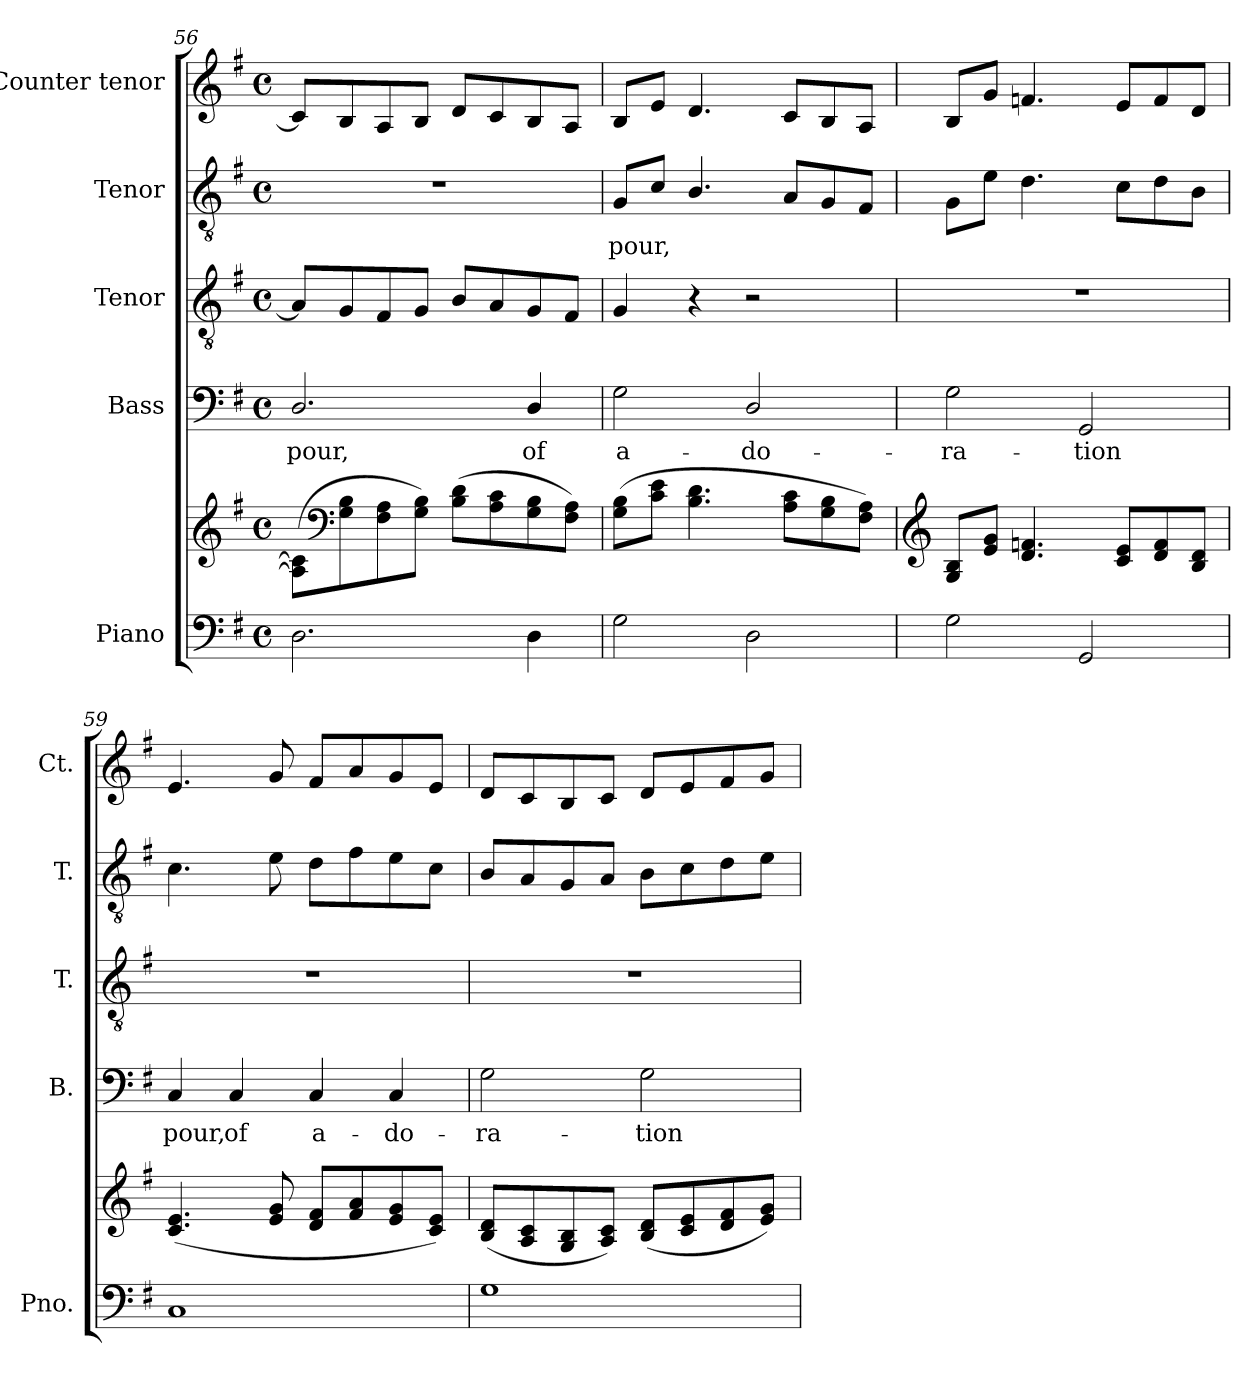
**kern	**kern	**kern	**text	**kern	**kern	**text	**kern
*part5	*part5	*part4	*part4	*part3	*part2	*part2	*part1
*staff6	*staff5	*staff4	*staff4	*staff3	*staff2	*staff2	*staff1
*I"Piano	*	*I"Bass	*	*I"Tenor	*I"Tenor	*	*I"Counter tenor
*I'Pno.	*	*I'B.	*	*I'T.	*I'T.	*	*I'Ct.
!!LO:PB:g=z
*clefF4	*clefG2	*clefF4	*	*clefGv2	*clefGv2	*	*clefG2
*	*	*	*	*ITrd7c12	*ITrd7c12	*	*
*k[f#]	*k[f#]	*k[f#]	*	*k[f#]	*k[f#]	*	*k[f#]
*G:	*G:	*G:	*	*G:	*G:	*	*G:
*M4/4	*M4/4	*M4/4	*	*M4/4	*M4/4	*	*M4/4
*met(c)	*met(c)	*met(c)	*	*met(c)	*met(c)	*	*met(c)
=56	=56	=56	=56	=56	=56	=56	=56
!	!	!	!LO:LY:b:color=#000000	!	!	!	!
2.Di\	(8Ai\] 8ci]L	2.Di/	pour,	8AAi/L]	1r	.	8ci/L]
*	*clefF4	*	*	*	*	*	*
.	8Gi\ 8Bi	.	.	8GGi/	.	.	8Bi/
.	8F#i\ 8Ai	.	.	8FF#i/	.	.	8Ai/
.	8Gi\ 8BiJ)	.	.	8GGi/J	.	.	8Bi/J
.	(8Bi\ 8diL	.	.	8BBi/L	.	.	8di/L
.	8Ai\ 8ci	.	.	8AAi/	.	.	8ci/
!	!	!	!LO:LY:b:color=#000000	!	!	!	!
4Di\	8Gi\ 8Bi	4Di/	of	8GGi/	.	.	8Bi/
.	8F#i\ 8AiJ)	.	.	8FF#i/J	.	.	8Ai/J
=57	=57	=57	=57	=57	=57	=57	=57
!	!	!	!LO:LY:b:color=#000000	!	!	!	!
!	!	!	!	!	!	!LO:LY:b:color=#000000	!
2Gi\	(8Gi\ 8BiL	2Gi\	a-	4GGi/	8GGi/L	pour,	8Bi/L
.	8ci\ 8eiJ	.	.	.	8Ci/J	.	8ei/J
.	4.Bi\ 4.di	.	.	4r	4.BBi/	.	4.di/
!	!	!	!LO:LY:b:color=#000000	!	!	!	!
2Di\	.	2Di/	-do-	2r	.	.	.
.	8Ai\ 8ciL	.	.	.	8AAi/L	.	8ci/L
.	8Gi\ 8Bi	.	.	.	8GGi/	.	8Bi/
.	8F#i\ 8AiJ)	.	.	.	8FF#i/J	.	8Ai/J
=58	=58	=58	=58	=58	=58	=58	=58
*	*clefG2	*	*	*	*	*	*
!	!	!	!LO:LY:b:color=#000000	!	!	!	!
2Gi\	8Gi/ 8BiL	2Gi\	-ra-	1r	8GGi\L	.	8Bi/L
.	8ei/ 8giJ	.	.	.	8Ei\J	.	8gi/J
.	4.di/ 4.fni	.	.	.	4.Di\	.	4.fni/
!	!	!	!LO:LY:b:color=#000000	!	!	!	!
2GGi/	.	2GGi/	-tion	.	.	.	.
.	8ci/ 8eiL	.	.	.	8Ci\L	.	8ei/L
.	8di/ 8fi	.	.	.	8Di\	.	8fi/
.	8Bi/ 8diJ	.	.	.	8BBi\J	.	8di/J
=59	=59	=59	=59	=59	=59	=59	=59
!	!	!	!LO:LY:b:color=#000000	!	!	!	!
1Ci	(4.ci/ 4.ei	4Ci/	pour,	1r	4.Ci\	.	4.ei/
!	!	!	!LO:LY:b:color=#000000	!	!	!	!
.	.	4Ci/	of	.	.	.	.
.	8ei/ 8gi	.	.	.	8Ei\	.	8gi/
!	!	!	!LO:LY:b:color=#000000	!	!	!	!
.	8di/ 8f#iL	4Ci/	a-	.	8Di\L	.	8f#i/L
.	8f#i/ 8ai	.	.	.	8F#i\	.	8ai/
!	!	!	!LO:LY:b:color=#000000	!	!	!	!
.	8ei/ 8gi	4Ci/	-do-	.	8Ei\	.	8gi/
.	8ci/ 8eiJ)	.	.	.	8Ci\J	.	8ei/J
=60	=60	=60	=60	=60	=60	=60	=60
!	!	!	!LO:LY:b:color=#000000	!	!	!	!
1Gi	(8Bi/ 8diL	2Gi\	-ra-	1r	8BBi/L	.	8di/L
.	8Ai/ 8ci	.	.	.	8AAi/	.	8ci/
.	8Gi/ 8Bi	.	.	.	8GGi/	.	8Bi/
.	8Ai/ 8ciJ)	.	.	.	8AAi/J	.	8ci/J
!	!	!	!LO:LY:b:color=#000000	!	!	!	!
.	(8Bi/ 8diL	2Gi\	-tion	.	8BBi\L	.	8di/L
.	8ci/ 8ei	.	.	.	8Ci\	.	8ei/
.	8di/ 8f#i	.	.	.	8Di\	.	8f#i/
.	8ei/ 8giJ)	.	.	.	8Ei\J	.	8gi/J
=	=	=	=	=	=	=	=
*-	*-	*-	*-	*-	*-	*-	*-
